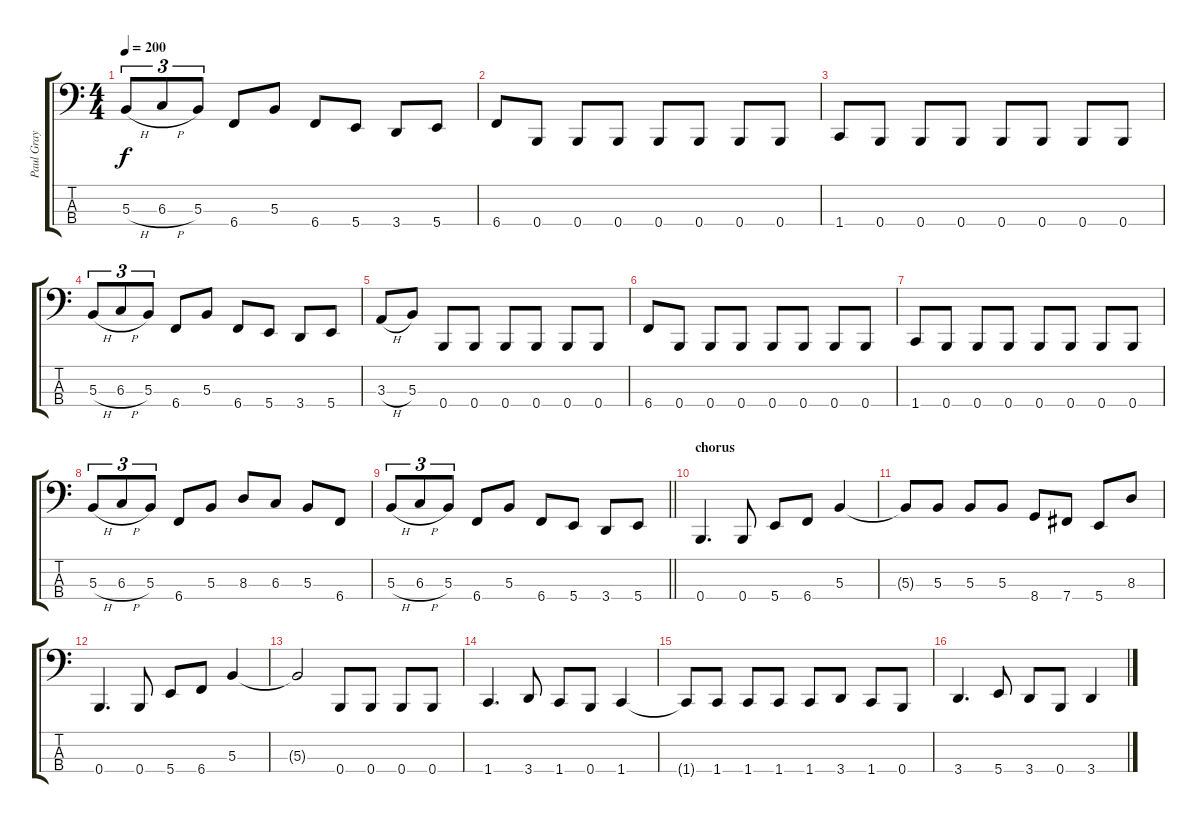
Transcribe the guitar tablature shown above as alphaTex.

\track ("Paul Gray" "Paul Gray") {instrument electricbasspick}
\staff {score tabs}
\tuning (E2 B1 Gb1 B0) {hide}
\ts (4 4)
\tempo 200
\clef f4
\ks c
5.3{h}.8{tu (3 2) dy f} 6.3{h}.8{tu (3 2)} 5.3.8{tu (3 2)} 6.4.8 5.3.8 6.4.8 5.4.8 3.4.8 5.4.8 |
6.4.8 0.4.8 0.4.8 0.4.8 0.4.8 0.4.8 0.4.8 0.4.8 |
1.4.8 0.4.8 0.4.8 0.4.8 0.4.8 0.4.8 0.4.8 0.4.8 |
5.3{h}.8{tu (3 2)} 6.3{h}.8{tu (3 2)} 5.3.8{tu (3 2)} 6.4.8 5.3.8 6.4.8 5.4.8 3.4.8 5.4.8 |
3.3{h}.8 5.3.8 0.4.8 0.4.8 0.4.8 0.4.8 0.4.8 0.4.8 |
6.4.8 0.4.8 0.4.8 0.4.8 0.4.8 0.4.8 0.4.8 0.4.8 |
1.4.8 0.4.8 0.4.8 0.4.8 0.4.8 0.4.8 0.4.8 0.4.8 |
5.3{h}.8{tu (3 2)} 6.3{h}.8{tu (3 2)} 5.3.8{tu (3 2)} 6.4.8 5.3.8 8.3.8 6.3.8 5.3.8 6.4.8 |
\barLineRight lightlight
5.3{h}.8{tu (3 2)} 6.3{h}.8{tu (3 2)} 5.3.8{tu (3 2)} 6.4.8 5.3.8 6.4.8 5.4.8 3.4.8 5.4.8 |
\section ("" "chorus")
0.4.4{d} 0.4.8 5.4.8 6.4.8 5.3.4 |
5.3{t}.8 5.3.8 5.3.8 5.3.8 8.4.8 7.4.8 5.4.8 8.3.8 |
0.4.4{d} 0.4.8 5.4.8 6.4.8 5.3.4 |
5.3{t}.2 0.4.8 0.4.8 0.4.8 0.4.8 |
1.4.4{d} 3.4.8 1.4.8 0.4.8 1.4.4 |
1.4{t}.8 1.4.8 1.4.8 1.4.8 1.4.8 3.4.8 1.4.8 0.4.8 |
3.4.4{d} 5.4.8 3.4.8 0.4.8 3.4.4
